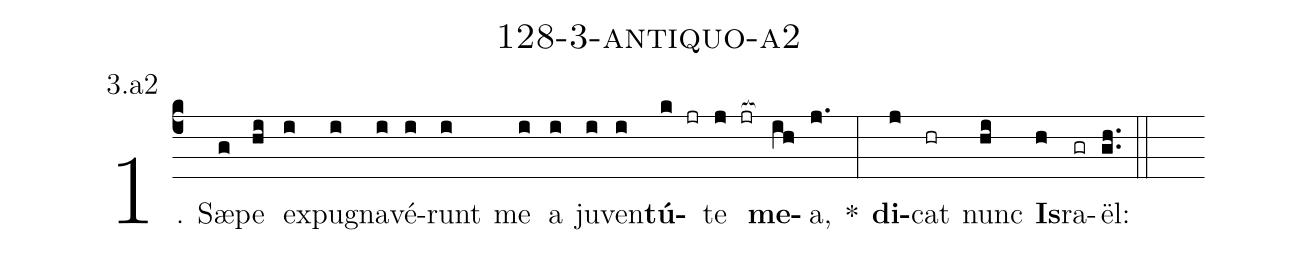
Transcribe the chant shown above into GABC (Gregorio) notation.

name: 128-3-antiquo-a2;
annotation: 3.a2;
%%
(c4)1. Sæ(g)pe(hi) ex(i)pu(i)gna(i)vé(i)runt(i) me(i) a(i) ju(i)ven(i)<b>tú</b>(k jr)te(j jr[ocb:1{]) <b>me</b>(ih[ocb:0}])a,(j.) *(:) <b>di</b>(j)cat(hr) nunc(hi) <b>Is</b>(h)ra(gr)ël:(gh..) (::)
